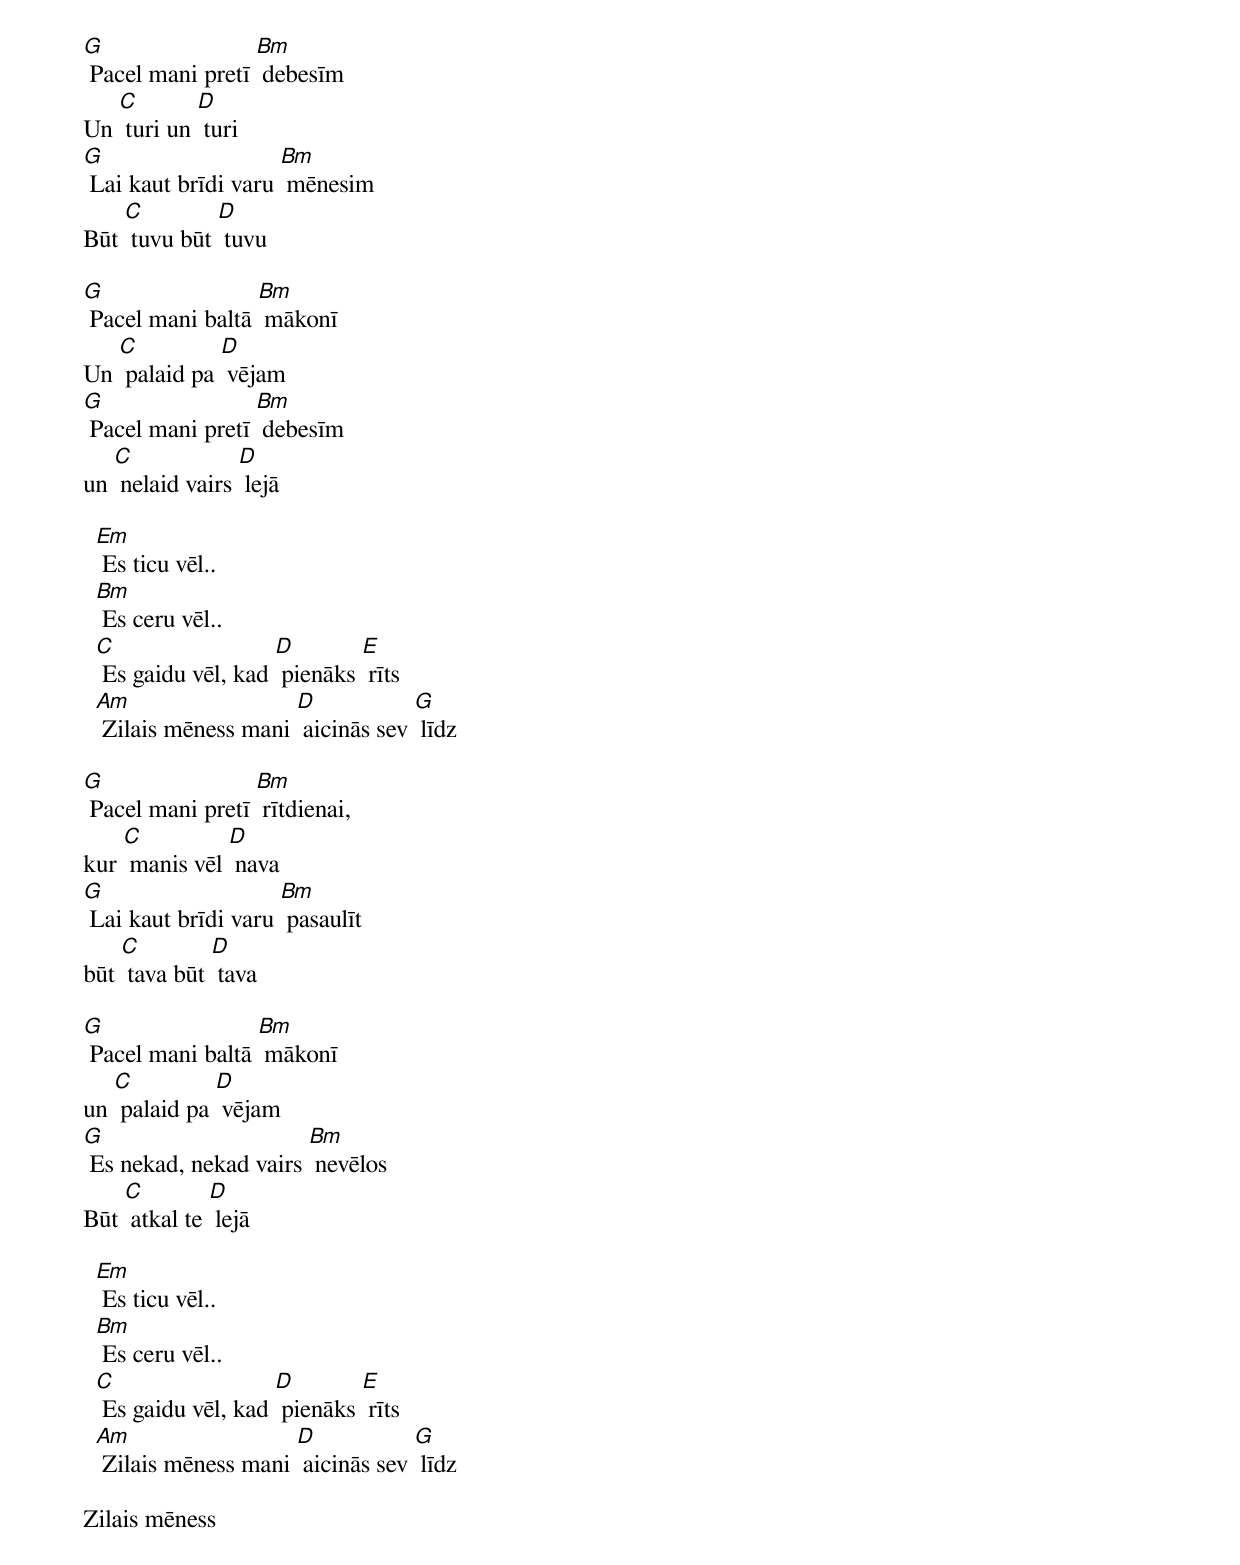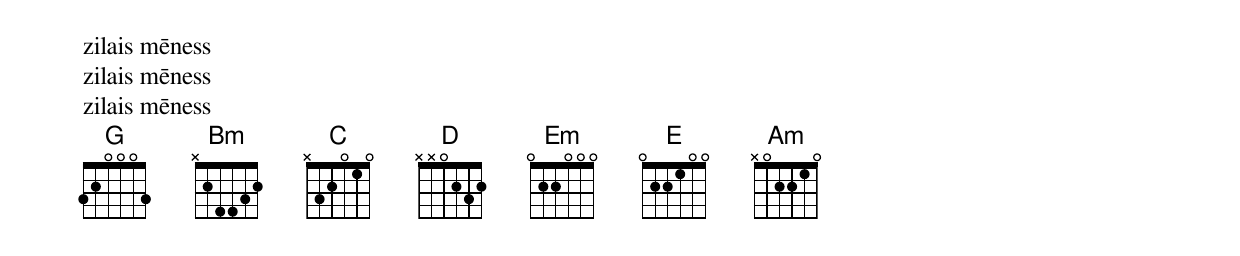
[G] Pacel mani pretī [Bm] debesīm
Un [C] turi un [D] turi
[G] Lai kaut brīdi varu [Bm] mēnesim
Būt [C] tuvu būt [D] tuvu

[G] Pacel mani baltā [Bm] mākonī
Un [C] palaid pa [D] vējam
[G] Pacel mani pretī [Bm] debesīm
un [C] nelaid vairs [D] lejā

  [Em] Es ticu vēl..
  [Bm] Es ceru vēl..
  [C] Es gaidu vēl, kad [D] pienāks [E] rīts
  [Am] Zilais mēness mani [D] aicinās sev [G] līdz

[G] Pacel mani pretī [Bm] rītdienai,
kur [C] manis vēl [D] nava
[G] Lai kaut brīdi varu [Bm] pasaulīt
būt [C] tava būt [D] tava

[G] Pacel mani baltā [Bm] mākonī
un [C] palaid pa [D] vējam
[G] Es nekad, nekad vairs [Bm] nevēlos
Būt [C] atkal te [D] lejā

  [Em] Es ticu vēl..
  [Bm] Es ceru vēl..
  [C] Es gaidu vēl, kad [D] pienāks [E] rīts
  [Am] Zilais mēness mani [D] aicinās sev [G] līdz

Zilais mēness
zilais mēness
zilais mēness
zilais mēness
